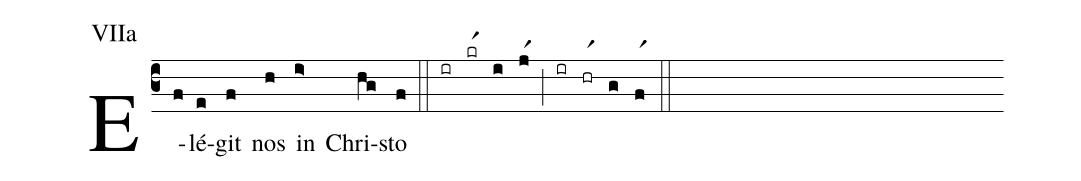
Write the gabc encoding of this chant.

annotation: VIIa;
%%
(c3)E(f)lé(e)git(f) nos(h) in(i>) Chri(hg)sto(f) (::) (ir)(krr1)(i)(jr1)(;)(ir)(hrr1)(g)(fr1)(::)
